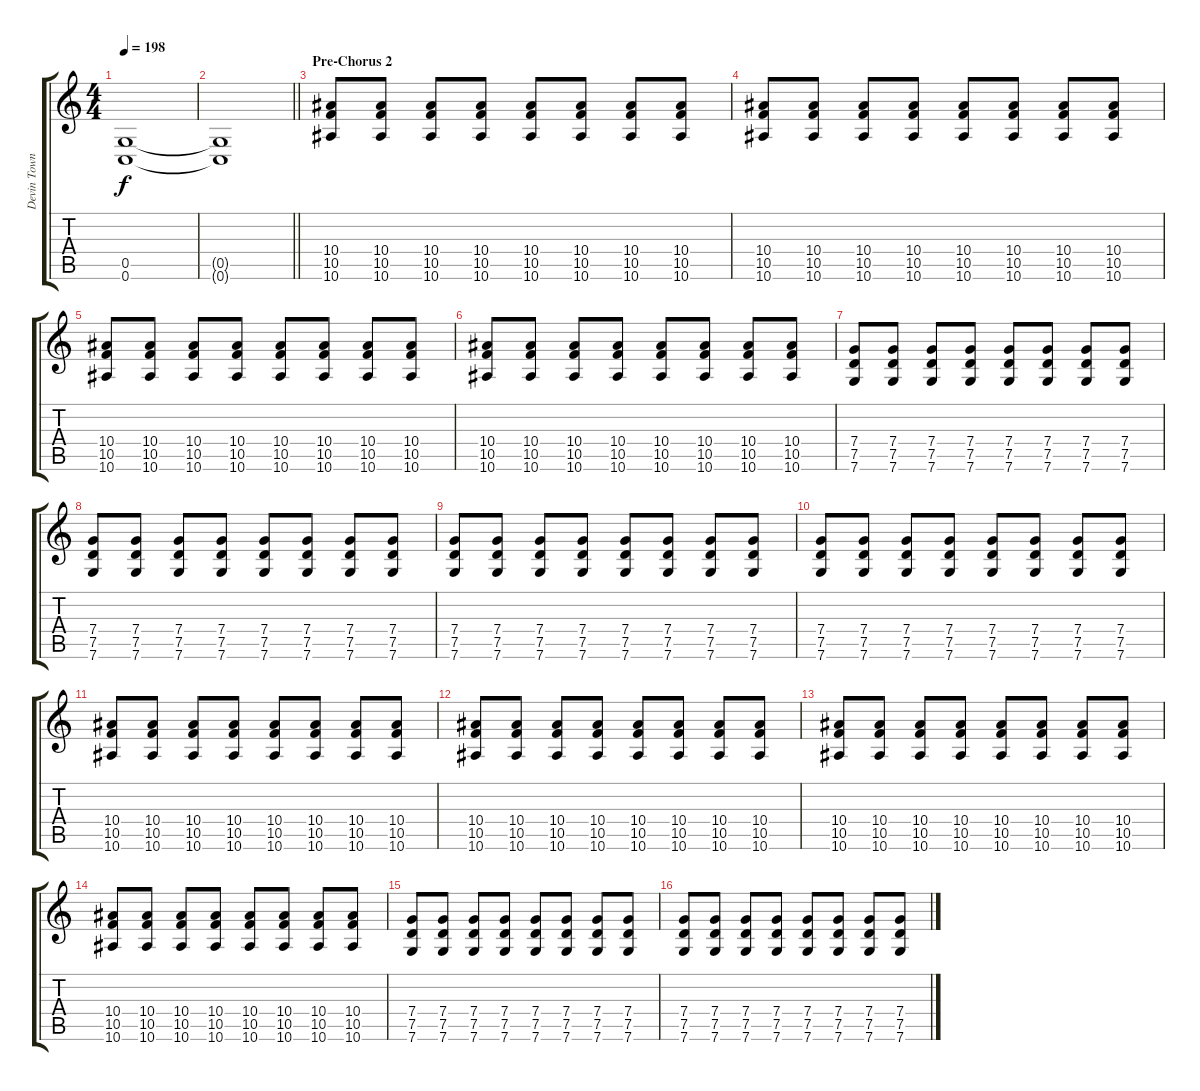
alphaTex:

\track ("Devin Townsend" "Devin Town") {instrument distortionguitar}
\staff {score tabs}
\tuning (E4 C4 G3 C3 G2 C2) {hide}
\ts (4 4)
\tempo 198
\clef g2
\ks c
(0.5{t} 0.6{t}).1{dy f} |
\barLineRight lightlight
(0.5{t} 0.6{t}).1 |
\section ("" "Pre-Chorus 2")
(10.4 10.5 10.6).8 (10.4 10.5 10.6).8 (10.4 10.5 10.6).8 (10.4 10.5 10.6).8 (10.4 10.5 10.6).8 (10.4 10.5 10.6).8 (10.4 10.5 10.6).8 (10.4 10.5 10.6).8 |
(10.4 10.5 10.6).8 (10.4 10.5 10.6).8 (10.4 10.5 10.6).8 (10.4 10.5 10.6).8 (10.4 10.5 10.6).8 (10.4 10.5 10.6).8 (10.4 10.5 10.6).8 (10.4 10.5 10.6).8 |
(10.4 10.5 10.6).8 (10.4 10.5 10.6).8 (10.4 10.5 10.6).8 (10.4 10.5 10.6).8 (10.4 10.5 10.6).8 (10.4 10.5 10.6).8 (10.4 10.5 10.6).8 (10.4 10.5 10.6).8 |
(10.4 10.5 10.6).8 (10.4 10.5 10.6).8 (10.4 10.5 10.6).8 (10.4 10.5 10.6).8 (10.4 10.5 10.6).8 (10.4 10.5 10.6).8 (10.4 10.5 10.6).8 (10.4 10.5 10.6).8 |
(7.4 7.5 7.6).8 (7.4 7.5 7.6).8 (7.4 7.5 7.6).8 (7.4 7.5 7.6).8 (7.4 7.5 7.6).8 (7.4 7.5 7.6).8 (7.4 7.5 7.6).8 (7.4 7.5 7.6).8 |
(7.4 7.5 7.6).8 (7.4 7.5 7.6).8 (7.4 7.5 7.6).8 (7.4 7.5 7.6).8 (7.4 7.5 7.6).8 (7.4 7.5 7.6).8 (7.4 7.5 7.6).8 (7.4 7.5 7.6).8 |
(7.4 7.5 7.6).8 (7.4 7.5 7.6).8 (7.4 7.5 7.6).8 (7.4 7.5 7.6).8 (7.4 7.5 7.6).8 (7.4 7.5 7.6).8 (7.4 7.5 7.6).8 (7.4 7.5 7.6).8 |
(7.4 7.5 7.6).8 (7.4 7.5 7.6).8 (7.4 7.5 7.6).8 (7.4 7.5 7.6).8 (7.4 7.5 7.6).8 (7.4 7.5 7.6).8 (7.4 7.5 7.6).8 (7.4 7.5 7.6).8 |
(10.4 10.5 10.6).8 (10.4 10.5 10.6).8 (10.4 10.5 10.6).8 (10.4 10.5 10.6).8 (10.4 10.5 10.6).8 (10.4 10.5 10.6).8 (10.4 10.5 10.6).8 (10.4 10.5 10.6).8 |
(10.4 10.5 10.6).8 (10.4 10.5 10.6).8 (10.4 10.5 10.6).8 (10.4 10.5 10.6).8 (10.4 10.5 10.6).8 (10.4 10.5 10.6).8 (10.4 10.5 10.6).8 (10.4 10.5 10.6).8 |
(10.4 10.5 10.6).8 (10.4 10.5 10.6).8 (10.4 10.5 10.6).8 (10.4 10.5 10.6).8 (10.4 10.5 10.6).8 (10.4 10.5 10.6).8 (10.4 10.5 10.6).8 (10.4 10.5 10.6).8 |
(10.4 10.5 10.6).8 (10.4 10.5 10.6).8 (10.4 10.5 10.6).8 (10.4 10.5 10.6).8 (10.4 10.5 10.6).8 (10.4 10.5 10.6).8 (10.4 10.5 10.6).8 (10.4 10.5 10.6).8 |
(7.4 7.5 7.6).8 (7.4 7.5 7.6).8 (7.4 7.5 7.6).8 (7.4 7.5 7.6).8 (7.4 7.5 7.6).8 (7.4 7.5 7.6).8 (7.4 7.5 7.6).8 (7.4 7.5 7.6).8 |
(7.4 7.5 7.6).8 (7.4 7.5 7.6).8 (7.4 7.5 7.6).8 (7.4 7.5 7.6).8 (7.4 7.5 7.6).8 (7.4 7.5 7.6).8 (7.4 7.5 7.6).8 (7.4 7.5 7.6).8
